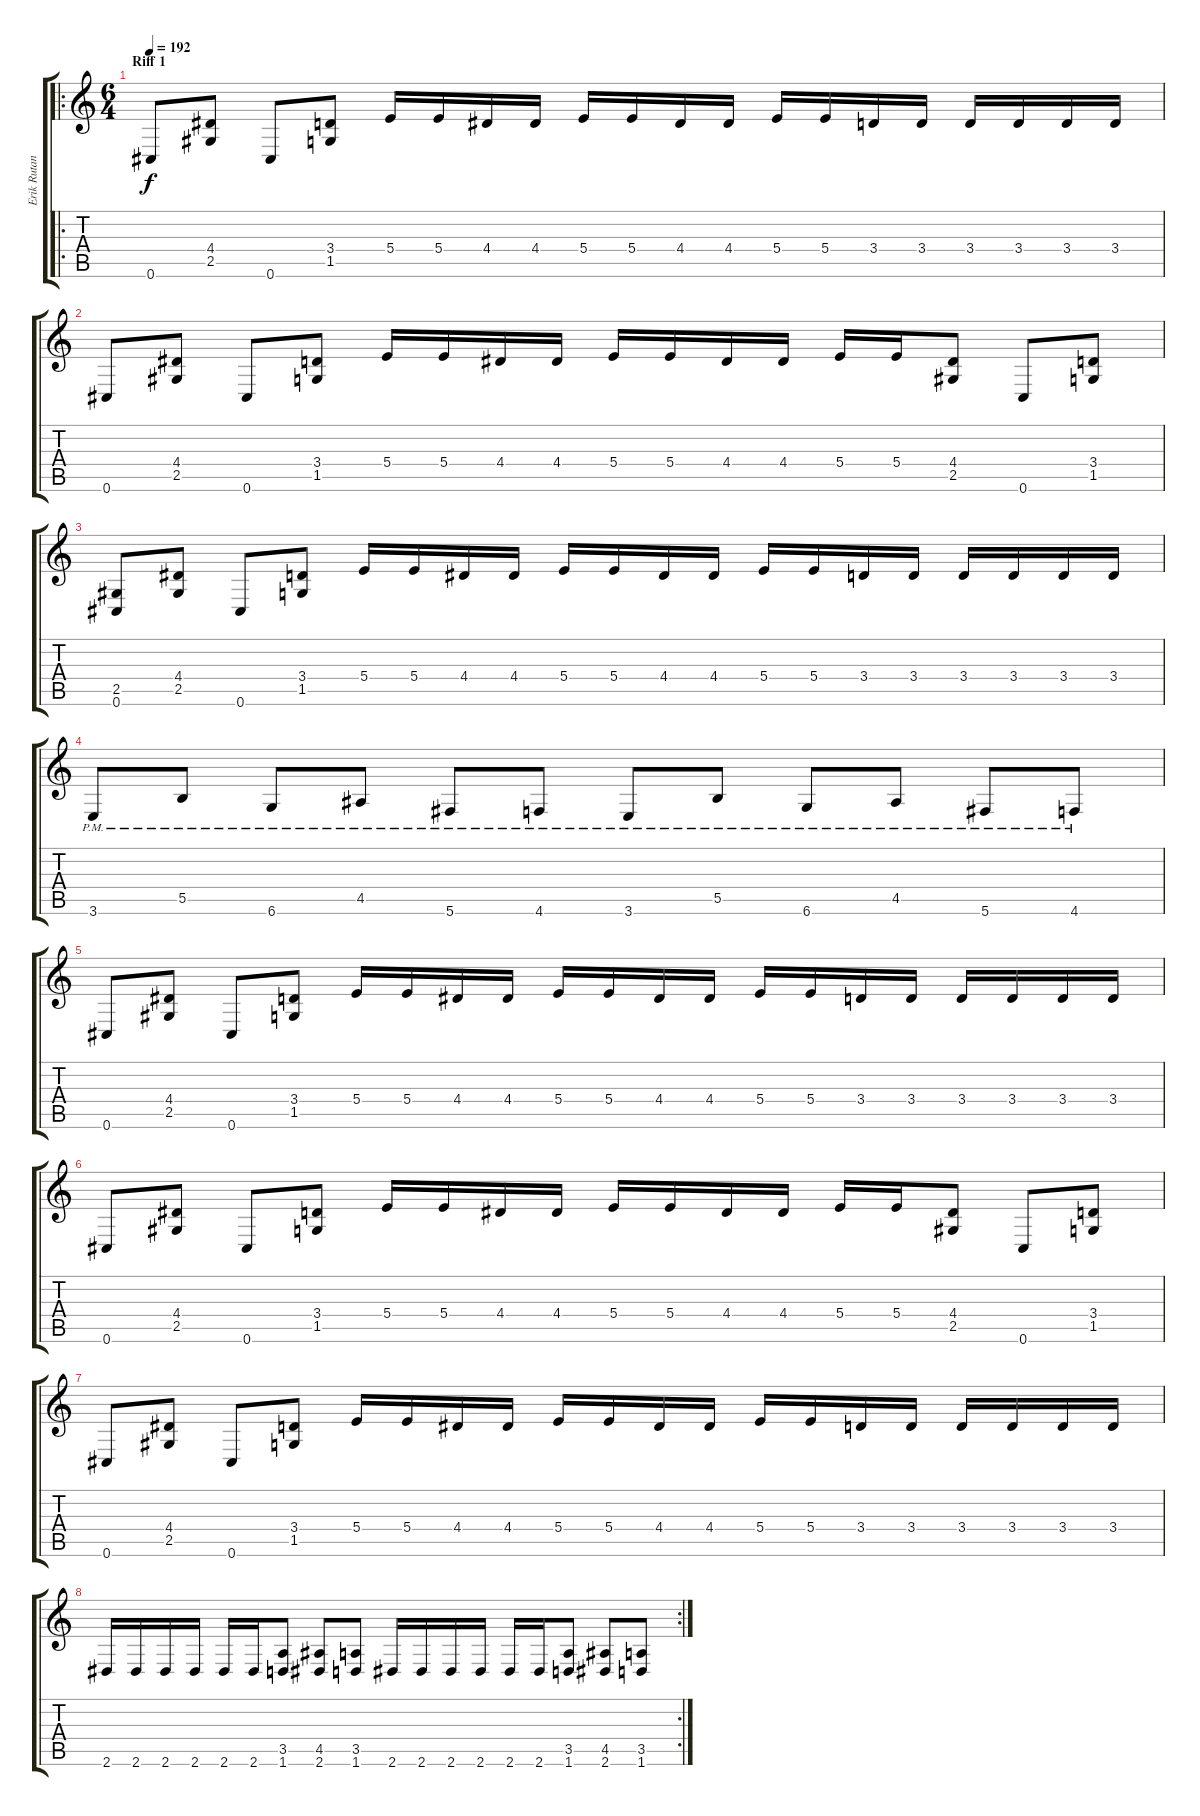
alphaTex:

\track ("Erik Rutan" "Erik Rutan") {instrument distortionguitar}
\staff {score tabs}
\tuning (Db4 Ab3 E3 B2 Gb2 Db2) {hide}
\ro
\ts (6 4)
\section ("" "Riff 1")
\tempo 192
\clef g2
\ks c
0.6.8{dy f instrument distortionguitar} (4.4 2.5).8 0.6.8 (3.4 1.5).8 5.4.16 5.4.16 4.4.16 4.4.16 5.4.16 5.4.16 4.4.16 4.4.16 5.4.16 5.4.16 3.4.16 3.4.16 3.4.16 3.4.16 3.4.16 3.4.16 |
0.6.8 (4.4 2.5).8 0.6.8 (3.4 1.5).8 5.4.16 5.4.16 4.4.16 4.4.16 5.4.16 5.4.16 4.4.16 4.4.16 5.4.16 5.4.16 (4.4 2.5).8 0.6.8 (3.4 1.5).8 |
(2.5 0.6).8 (4.4 2.5).8 0.6.8 (3.4 1.5).8 5.4.16 5.4.16 4.4.16 4.4.16 5.4.16 5.4.16 4.4.16 4.4.16 5.4.16 5.4.16 3.4.16 3.4.16 3.4.16 3.4.16 3.4.16 3.4.16 |
3.6{pm}.8 5.5{pm}.8 6.6{pm}.8 4.5{pm}.8 5.6{pm}.8 4.6{pm}.8 3.6{pm}.8 5.5{pm}.8 6.6{pm}.8 4.5{pm}.8 5.6{pm}.8 4.6{pm}.8 |
0.6.8 (4.4 2.5).8 0.6.8 (3.4 1.5).8 5.4.16 5.4.16 4.4.16 4.4.16 5.4.16 5.4.16 4.4.16 4.4.16 5.4.16 5.4.16 3.4.16 3.4.16 3.4.16 3.4.16 3.4.16 3.4.16 |
0.6.8 (4.4 2.5).8 0.6.8 (3.4 1.5).8 5.4.16 5.4.16 4.4.16 4.4.16 5.4.16 5.4.16 4.4.16 4.4.16 5.4.16 5.4.16 (4.4 2.5).8 0.6.8 (3.4 1.5).8 |
0.6.8 (4.4 2.5).8 0.6.8 (3.4 1.5).8 5.4.16 5.4.16 4.4.16 4.4.16 5.4.16 5.4.16 4.4.16 4.4.16 5.4.16 5.4.16 3.4.16 3.4.16 3.4.16 3.4.16 3.4.16 3.4.16 |
\rc 2
2.6.16 2.6.16 2.6.16 2.6.16 2.6.16 2.6.16 (3.5 1.6).8 (4.5 2.6).8 (3.5 1.6).8 2.6.16 2.6.16 2.6.16 2.6.16 2.6.16 2.6.16 (3.5 1.6).8 (4.5 2.6).8 (3.5 1.6).8
